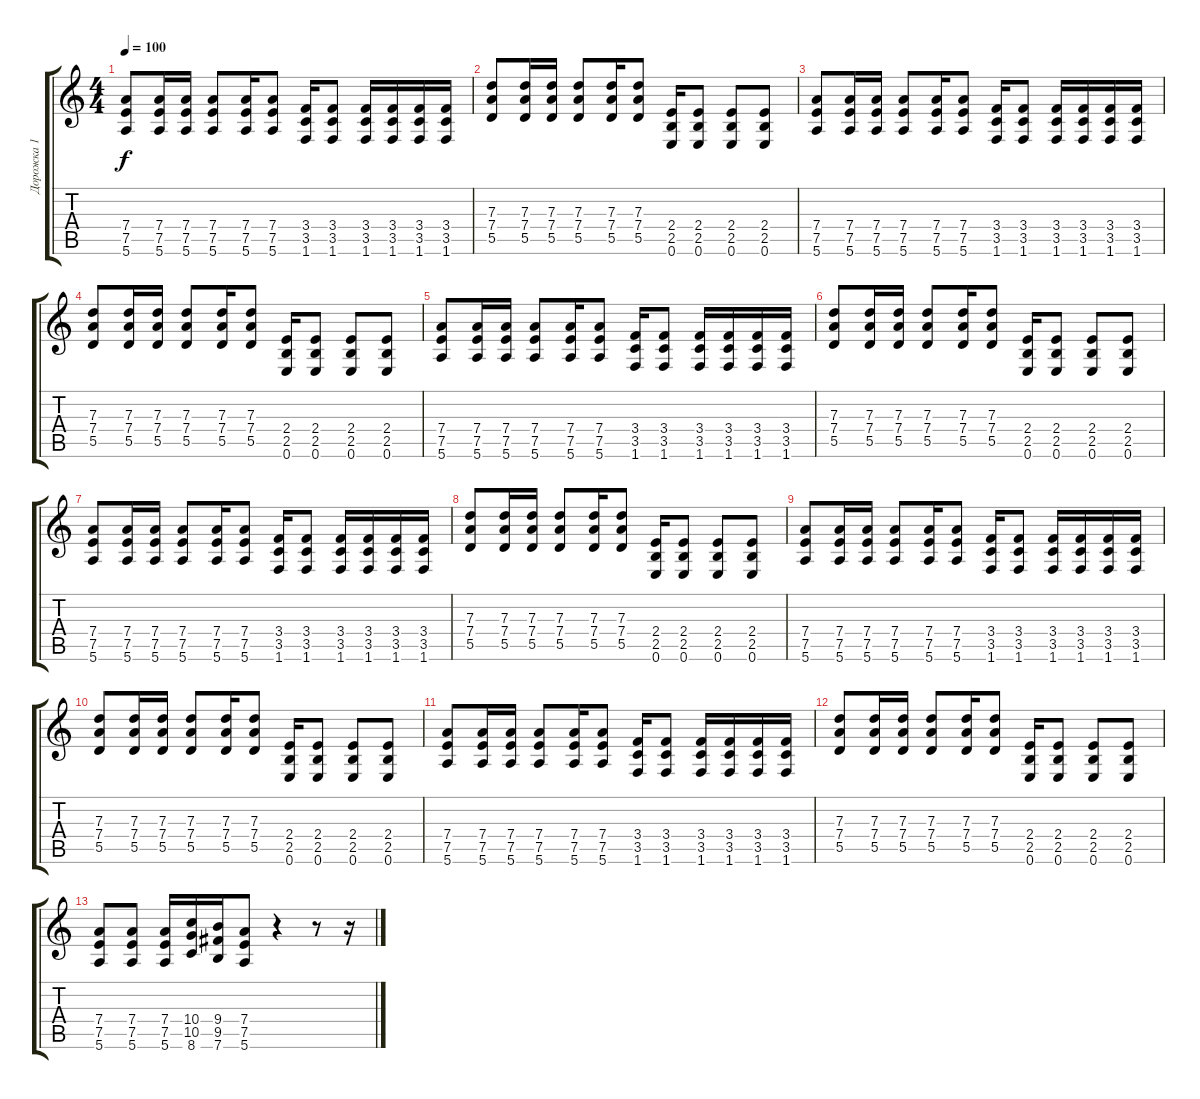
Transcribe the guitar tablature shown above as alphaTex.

\track ("Дорожка 1" "Дорожка 1") {instrument overdrivenguitar}
\staff {score tabs}
\tuning (E4 B3 G3 D3 A2 E2) {hide}
\ts (4 4)
\tempo 100
\clef g2
\ks c
(7.4 7.5 5.6).8{dy f} (7.4 7.5 5.6).16 (7.4 7.5 5.6).16 (7.4 7.5 5.6).8 (7.4 7.5 5.6).16 (7.4 7.5 5.6).8 (3.4 3.5 1.6).16 (3.4 3.5 1.6).8 (3.4 3.5 1.6).16 (3.4 3.5 1.6).16 (3.4 3.5 1.6).16 (3.4 3.5 1.6).16 |
(7.3 7.4 5.5).8 (7.3 7.4 5.5).16 (7.3 7.4 5.5).16 (7.3 7.4 5.5).8 (7.3 7.4 5.5).16 (7.3 7.4 5.5).8 (2.4 2.5 0.6).16 (2.4 2.5 0.6).8 (2.4 2.5 0.6).8 (2.4 2.5 0.6).8 |
(7.4 7.5 5.6).8 (7.4 7.5 5.6).16 (7.4 7.5 5.6).16 (7.4 7.5 5.6).8 (7.4 7.5 5.6).16 (7.4 7.5 5.6).8 (3.4 3.5 1.6).16 (3.4 3.5 1.6).8 (3.4 3.5 1.6).16 (3.4 3.5 1.6).16 (3.4 3.5 1.6).16 (3.4 3.5 1.6).16 |
(7.3 7.4 5.5).8 (7.3 7.4 5.5).16 (7.3 7.4 5.5).16 (7.3 7.4 5.5).8 (7.3 7.4 5.5).16 (7.3 7.4 5.5).8 (2.4 2.5 0.6).16 (2.4 2.5 0.6).8 (2.4 2.5 0.6).8 (2.4 2.5 0.6).8 |
(7.4 7.5 5.6).8 (7.4 7.5 5.6).16 (7.4 7.5 5.6).16 (7.4 7.5 5.6).8 (7.4 7.5 5.6).16 (7.4 7.5 5.6).8 (3.4 3.5 1.6).16 (3.4 3.5 1.6).8 (3.4 3.5 1.6).16 (3.4 3.5 1.6).16 (3.4 3.5 1.6).16 (3.4 3.5 1.6).16 |
(7.3 7.4 5.5).8 (7.3 7.4 5.5).16 (7.3 7.4 5.5).16 (7.3 7.4 5.5).8 (7.3 7.4 5.5).16 (7.3 7.4 5.5).8 (2.4 2.5 0.6).16 (2.4 2.5 0.6).8 (2.4 2.5 0.6).8 (2.4 2.5 0.6).8 |
(7.4 7.5 5.6).8 (7.4 7.5 5.6).16 (7.4 7.5 5.6).16 (7.4 7.5 5.6).8 (7.4 7.5 5.6).16 (7.4 7.5 5.6).8 (3.4 3.5 1.6).16 (3.4 3.5 1.6).8 (3.4 3.5 1.6).16 (3.4 3.5 1.6).16 (3.4 3.5 1.6).16 (3.4 3.5 1.6).16 |
(7.3 7.4 5.5).8 (7.3 7.4 5.5).16 (7.3 7.4 5.5).16 (7.3 7.4 5.5).8 (7.3 7.4 5.5).16 (7.3 7.4 5.5).8 (2.4 2.5 0.6).16 (2.4 2.5 0.6).8 (2.4 2.5 0.6).8 (2.4 2.5 0.6).8 |
(7.4 7.5 5.6).8 (7.4 7.5 5.6).16 (7.4 7.5 5.6).16 (7.4 7.5 5.6).8 (7.4 7.5 5.6).16 (7.4 7.5 5.6).8 (3.4 3.5 1.6).16 (3.4 3.5 1.6).8 (3.4 3.5 1.6).16 (3.4 3.5 1.6).16 (3.4 3.5 1.6).16 (3.4 3.5 1.6).16 |
(7.3 7.4 5.5).8 (7.3 7.4 5.5).16 (7.3 7.4 5.5).16 (7.3 7.4 5.5).8 (7.3 7.4 5.5).16 (7.3 7.4 5.5).8 (2.4 2.5 0.6).16 (2.4 2.5 0.6).8 (2.4 2.5 0.6).8 (2.4 2.5 0.6).8 |
(7.4 7.5 5.6).8 (7.4 7.5 5.6).16 (7.4 7.5 5.6).16 (7.4 7.5 5.6).8 (7.4 7.5 5.6).16 (7.4 7.5 5.6).8 (3.4 3.5 1.6).16 (3.4 3.5 1.6).8 (3.4 3.5 1.6).16 (3.4 3.5 1.6).16 (3.4 3.5 1.6).16 (3.4 3.5 1.6).16 |
(7.3 7.4 5.5).8 (7.3 7.4 5.5).16 (7.3 7.4 5.5).16 (7.3 7.4 5.5).8 (7.3 7.4 5.5).16 (7.3 7.4 5.5).8 (2.4 2.5 0.6).16 (2.4 2.5 0.6).8 (2.4 2.5 0.6).8 (2.4 2.5 0.6).8 |
(7.4 7.5 5.6).8{volume 13} (7.4 7.5 5.6).8 (7.4 7.5 5.6).16 (10.4 10.5 8.6).16 (9.4 9.5 7.6).16 (7.4 7.5 5.6).8 r.4 r.8 r.16
